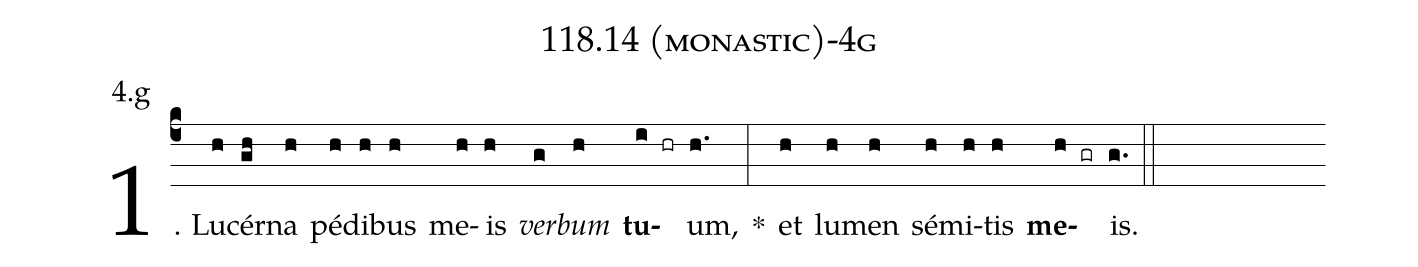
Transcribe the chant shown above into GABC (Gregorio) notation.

name: 118.14 (monastic)-4g;
annotation: 4.g;
%%
(c4)1. Lu(h)cér(gh)na(h) pé(h)di(h)bus(h) me(h)is(h) <i>ver</i>(g)<i>bum</i>(h) <b>tu</b>(i hr)um,(h.) *(:) et(h) lu(h)men(h) sé(h)mi(h)tis(h) <b>me</b>(h gr)is.(g.) (::)
